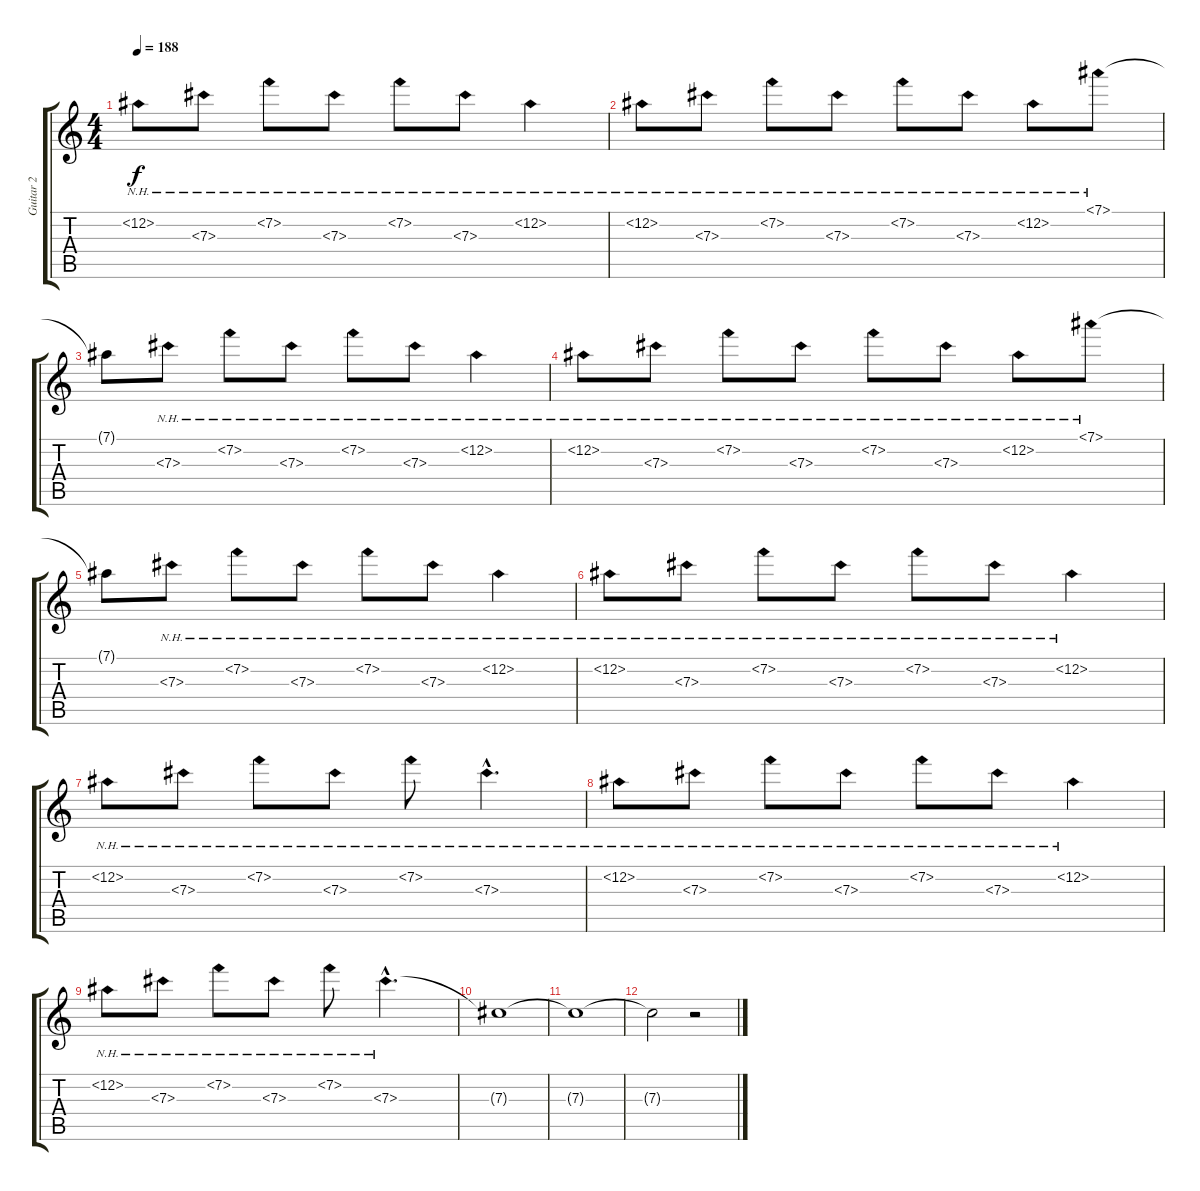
\track ("Guitar 2" "Guitar 2") {instrument distortionguitar}
\staff {score tabs}
\tuning (Eb4 Bb3 Gb3 Db3 Ab2 Db2) {hide}
\ts (4 4)
\tempo 188
\clef g2
\ks c
12.2{nh}.8{dy f} 7.3{nh}.8 7.2{nh}.8 7.3{nh}.8 7.2{nh}.8 7.3{nh}.8 12.2{nh}.4 |
12.2{nh}.8 7.3{nh}.8 7.2{nh}.8 7.3{nh}.8 7.2{nh}.8 7.3{nh}.8 12.2{nh}.8 7.1{nh}.8 |
7.1{t}.8 7.3{nh}.8 7.2{nh}.8 7.3{nh}.8 7.2{nh}.8 7.3{nh}.8 12.2{nh}.4 |
12.2{nh}.8 7.3{nh}.8 7.2{nh}.8 7.3{nh}.8 7.2{nh}.8 7.3{nh}.8 12.2{nh}.8 7.1{nh}.8 |
7.1{t}.8 7.3{nh}.8 7.2{nh}.8 7.3{nh}.8 7.2{nh}.8 7.3{nh}.8 12.2{nh}.4 |
12.2{nh}.8 7.3{nh}.8 7.2{nh}.8 7.3{nh}.8 7.2{nh}.8 7.3{nh}.8 12.2{nh}.4 |
12.2{nh}.8 7.3{nh}.8 7.2{nh}.8 7.3{nh}.8 7.2{nh}.8 7.3{nh hac}.4{d} |
12.2{nh}.8 7.3{nh}.8 7.2{nh}.8 7.3{nh}.8 7.2{nh}.8 7.3{nh}.8 12.2{nh}.4 |
12.2{nh}.8 7.3{nh}.8 7.2{nh}.8 7.3{nh}.8 7.2{nh}.8 7.3{nh hac}.4{d} |
7.3{t}.1 |
7.3{t}.1 |
7.3{t}.2 r.2
